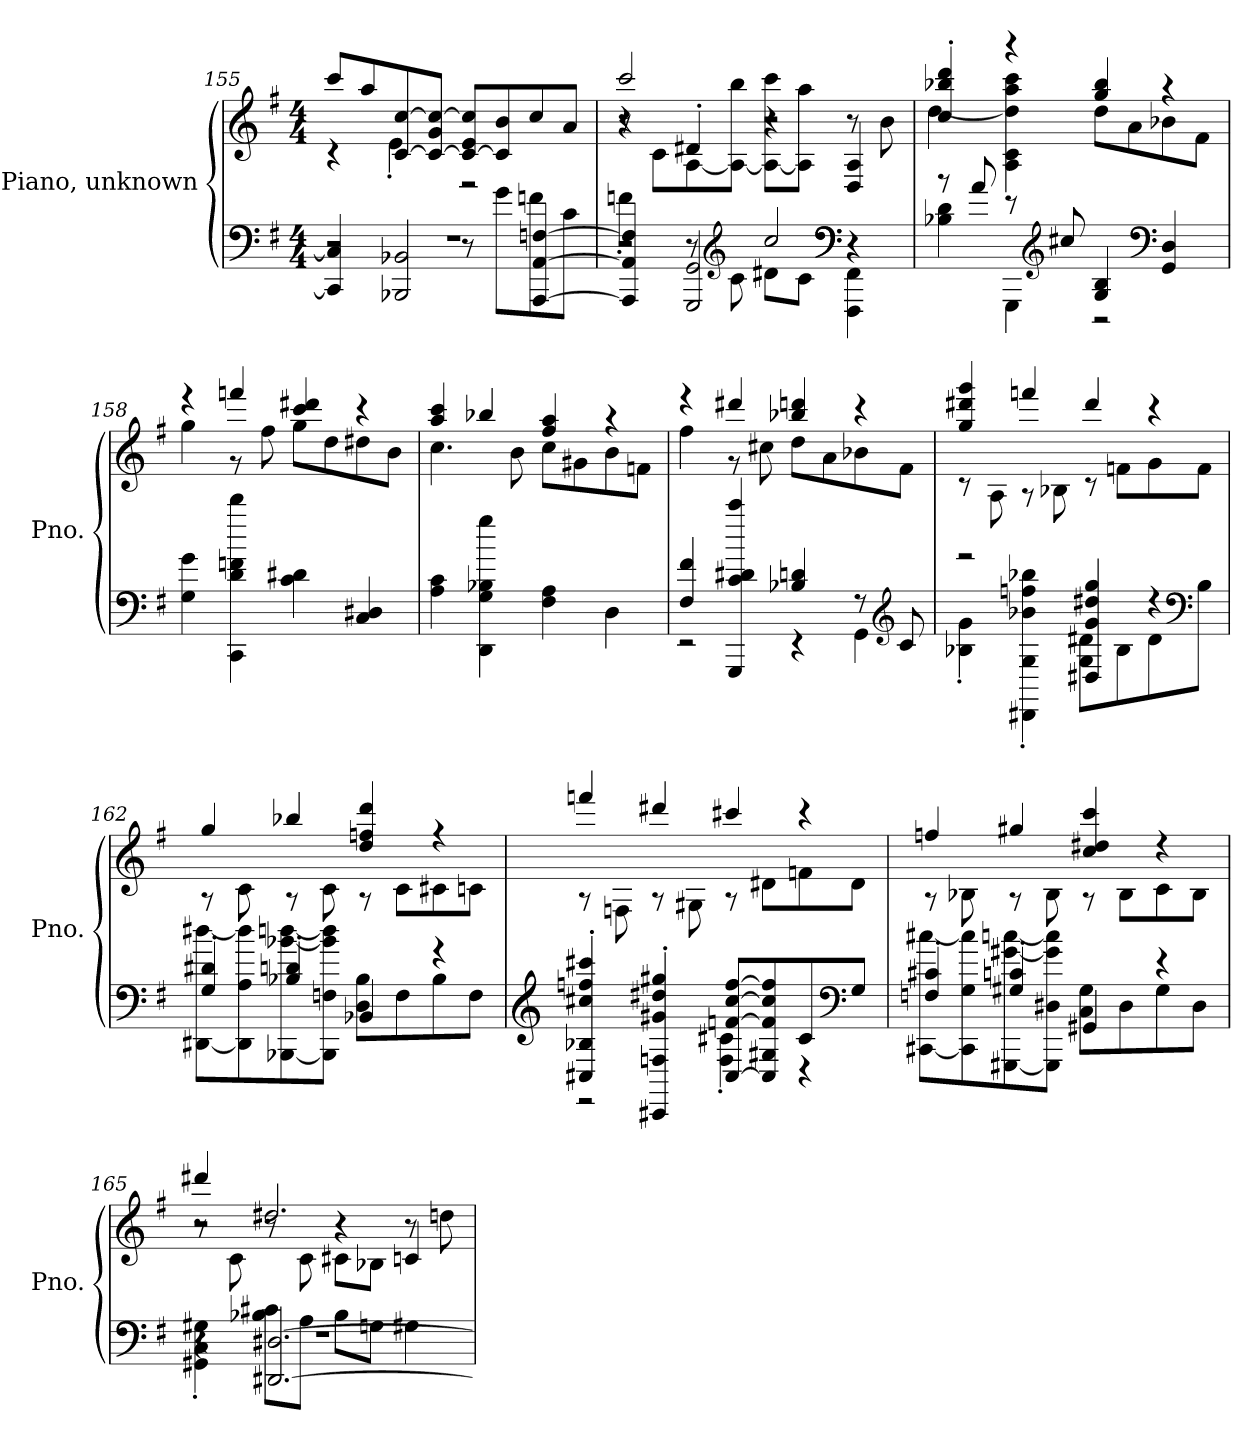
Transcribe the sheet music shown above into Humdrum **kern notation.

**kern	**kern
*part1	*part1
*staff2	*staff1
*I"Piano, unknown	*
*I'Pno.	*
*clefF4	*clefG2
*k[f#]	*k[f#]
*M4/4	*M4/4
=155	=155
*^	*^
*	*^	*	*
1r	2r	4CC/] 4C/]	8ccc/L	4r
.	.	.	8aa/	.
.	.	2BBB-X/ 2BB-X/	[8c/ [8cc/	4e'\
.	.	.	8c/_ 8g/ 8cc/_J	.
.	8r	.	8c/_ 8e/ 8cc/]L	2r
.	8g\L	.	8c/] 8b/	.
.	8fn\	[4AAA/ [4AA/ [4Fn/	8cc/	.
.	8c\J	.	8a/J	.
=156	=156	=156	=156	=156
*	*	*	*	*^
2r	4fn'\	4AAA/] 4AA/] 4F/]	2ccc/	8r	4r
.	.	.	.	8c\L	.
.	8r	2GGG/ 2GG/	.	[8A\	4d#X'/
*clefG2	*	*	*	*	*
.	8c\	.	.	8A\_ 8bb\J	.
2cc/	8d#X\L	.	2r	8A\_ 8ccc\L	4r
.	8c\J	.	.	8A\] 8aa\J	.
*clefF4	*	*	*	*	*
.	4FFF#\ 4FF#\	4r	.	8r	4D/ 4A/
.	.	.	.	8b\	.
*	*v	*v	*	*	*
*	*	*	*v	*v
!!LO:LB:g=z
=157	=157	=157	=157
8r	4B-X\ 4d\	4cc/' 4bb-X/' 4ddd/'	[4dd\
8a/	.	.	.
8r	4GGG\	4r	4A\ 4c\ 4dd\] 4aa\ 4ccc\
*clefG2	*	*	*
8cc#X/	.	.	.
4G/ 4B-/	2r	4gg/ 4bb-/	8dd\L
.	.	.	8a\
*clefF4	*	*	*
4GG/ 4D/	.	4r	8b-X\
.	.	.	8f#\J
*v	*v	*	*
=158	=158	=158
4G\ 4g\	4r	4gg\
4CC\ 4d\ 4fn\ 4ddd\	4fffn/	8r
.	.	8ff#\
4c\ 4d#X\	4ccc/ 4ddd#X/	8gg\L
.	.	8dd\
4C/ 4D#X/	4r	8dd#X\
.	.	8b\J
=159	=159	=159
4A\ 4c\	4aa/ 4ccc/	4.cc\
4DD\ 4G\ 4B-X\ 4gg\	4bb-X/	.
.	.	8b\
4F#\ 4A\	4ff#/ 4aa/	8cc\L
.	.	8g#X\
4D\	4r	8b\
.	.	8fn\J
!!LO:LB:g=z	!!
=160	=160	=160
*^	*	*
4F#/ 4f#/	2r	4r	4ff#\
4GGG/ 4c/ 4d#X/ 4ccc/	.	4ddd#X/	8r
.	.	.	8cc#X\
4B-X/ 4dn/	4r	4bb-X/ 4dddn/	8dd\L
.	.	.	8a\
8r	4GG\	4r	8b-X\
*clefG2	*	*	*
8c/	.	.	8f#\J
=161	=161	=161	=161
2r	4B-X\' 4g\'	4gg/ 4ddd#X/ 4ggg/	8r
.	.	.	8A\
.	4DD#X\' 4G\' 4b-X\' 4ffn\' 4bb-X\'	4fffn/	8r
.	.	.	8B-X\
4D#X/ 4g/ 4dd#X/ 4gg/	8G\ 8d#X\L	4ddd#/	8r
.	8B-\	.	8fn\L
4r	8d#\	4r	8g\
*clefF4	*	*	*
.	8B-\J	.	8f\J
=162	=162	=162	=162
4G/' 4d#X/'	[8DD#X\ [8dd#X\L	4gg/	8r
.	8DD#\] 8A\ 8dd#\]	.	8c\
4B-X/' 4dn/'	[8BBB-X\ [8b-X\ [8ddn\	4bb-X/	8r
.	8BBB-\] 8Fn\ 8b-\] 8dd\]J	.	8c\
4BB-X/	8D\ 8B-\L	4dd/ 4ffn/ 4ddd/	8r
.	8F\	.	8c\L
4r	8B-\	4r	8c#X\
.	8F\J	.	8cn\J
!!LO:LB:g=z	!!
=163	=163	=163	=163
*clefG2	*	*	*
4C#X/' 4B-X/' 4cc#X/' 4ffn/' 4ccc#X/'	2r	4fffn/	8r
.	.	.	8Fn\
4CC#X/' 4Fn/' 4g#X/' 4dd#X/' 4gg#X/'	.	4ddd#X/	8r
.	.	.	8G#X\
[8C#/ [8fn/ [8cc#/ [8ff/L	4F\' 4c#X\'	4ccc#X/	8r
8C#/] 8G#X/ 8f/] 8cc#/] 8ff/]	.	.	8d#X\L
8c#/	4r	4r	8fn\
*clefF4	*	*	*
8G#/J	.	.	8d#\J
=164	=164	=164	=164
4Fn/' 4c#X/'	[8CC#X\ [8cc#X\L	4ffn/	8r
.	8CC#\] 8G\ 8cc#\]	.	8B-X\
4G#X/' 4cn/'	[8GGG#X\ [8g#X\ [8ccn\	4gg#X/	8r
.	8GGG#\] 8D#X\ 8g#\] 8cc\]J	.	8B-\
4GG#X/	8C\ 8G#\L	4cc/ 4dd#X/ 4ccc/	8r
.	8D#\	.	8B-\L
4r	8G#\	4r	8c\
.	8D#\J	.	8B-\J
!!LO:LB:g=z
=165	=165	=165	=165
*	*^	*	*^
1r	4GG#X\' 4C\' 4G#X\'	4r	4ddd#X/	8r	2r
.	.	.	.	8c\	.
.	8B-X\ 8c#X\L	[2.DD#X/ [2.D#X/	2.dd#X/	8r	.
.	8A\J	.	.	8c\	.
.	8B-\L	.	.	8c#X\L	4r
.	8Gn\J	.	.	8B-X\J	.
.	4G#X\	.	.	8r	4cn/
.	.	.	.	8ddn\	.
*v	*v	*v	*	*	*
*	*v	*v	*v
=	=
*-	*-
